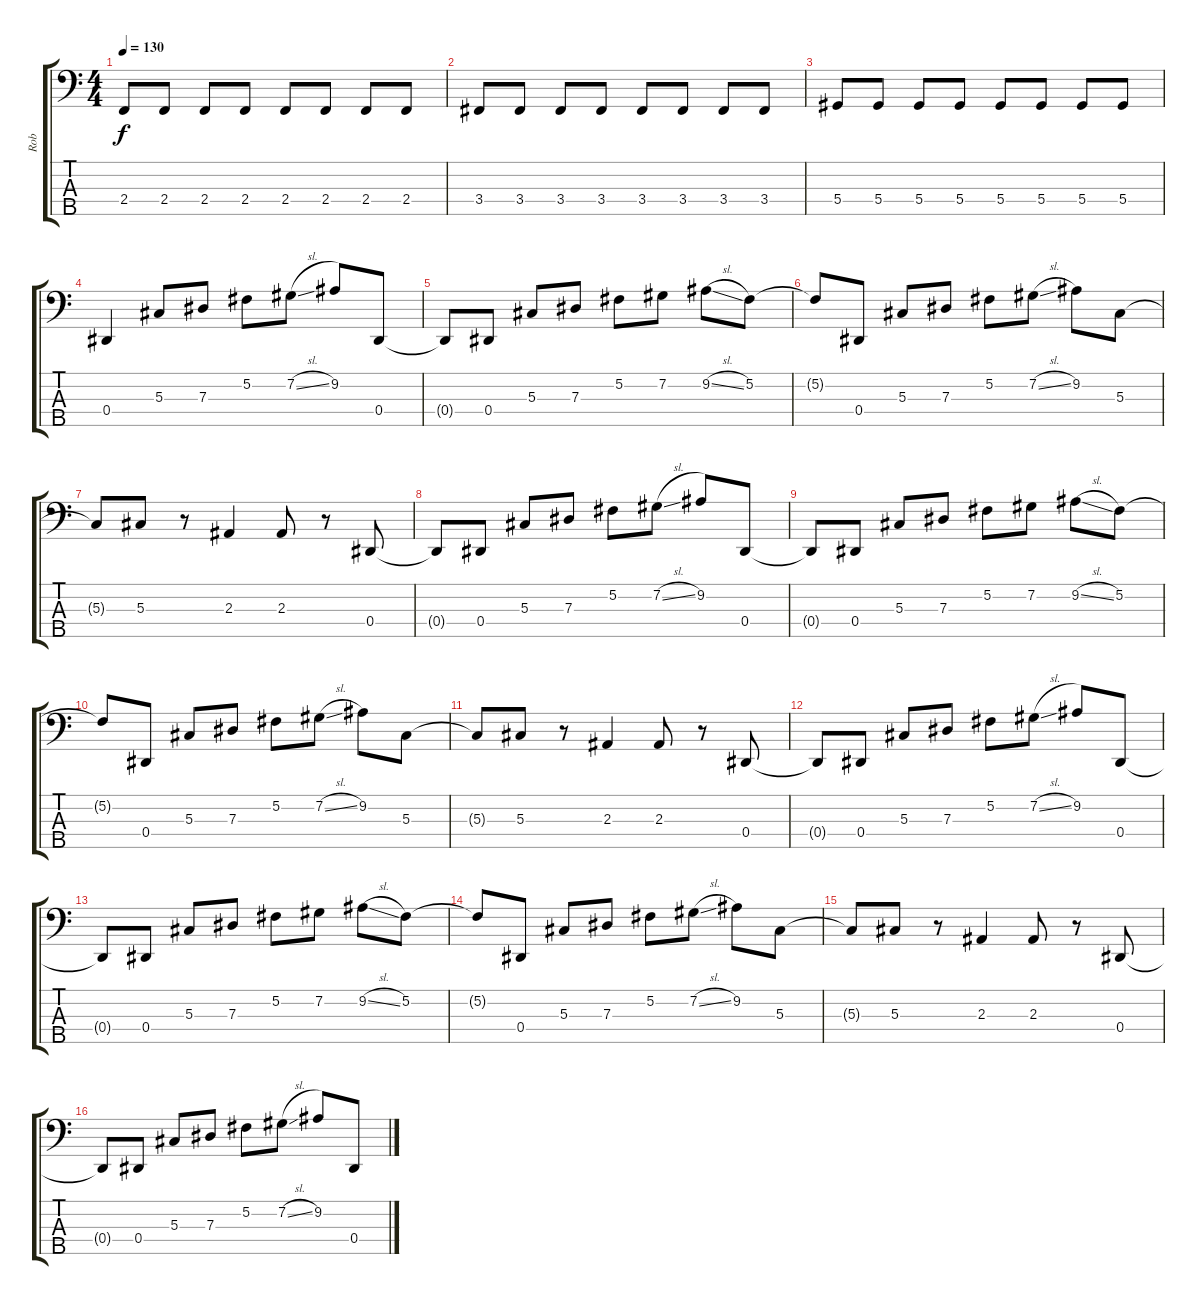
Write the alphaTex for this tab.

\track ("Rob" "Rob") {instrument electricbassfinger}
\staff {score tabs}
\tuning (Gb2 Db2 Ab1 Eb1 Bb0) {hide}
\ts (4 4)
\tempo 130
\clef f4
\ks c
2.4.8{dy f} 2.4.8 2.4.8 2.4.8 2.4.8 2.4.8 2.4.8 2.4.8 |
3.4.8 3.4.8 3.4.8 3.4.8 3.4.8 3.4.8 3.4.8 3.4.8 |
5.4.8 5.4.8 5.4.8 5.4.8 5.4.8 5.4.8 5.4.8 5.4.8 |
0.4.4 5.3.8 7.3.8 5.2.8 7.2{sl}.8 9.2.8 0.4.8 |
0.4{t}.8 0.4.8 5.3.8 7.3.8 5.2.8 7.2.8 9.2{sl}.8 5.2.8 |
5.2{t}.8 0.4.8 5.3.8 7.3.8 5.2.8 7.2{sl}.8 9.2.8 5.3.8 |
5.3{t}.8 5.3.8 r.8 2.3.4 2.3.8 r.8 0.4.8 |
0.4{t}.8 0.4.8 5.3.8 7.3.8 5.2.8 7.2{sl}.8 9.2.8 0.4.8 |
0.4{t}.8 0.4.8 5.3.8 7.3.8 5.2.8 7.2.8 9.2{sl}.8 5.2.8 |
5.2{t}.8 0.4.8 5.3.8 7.3.8 5.2.8 7.2{sl}.8 9.2.8 5.3.8 |
5.3{t}.8 5.3.8 r.8 2.3.4 2.3.8 r.8 0.4.8 |
0.4{t}.8 0.4.8 5.3.8 7.3.8 5.2.8 7.2{sl}.8 9.2.8 0.4.8 |
0.4{t}.8 0.4.8 5.3.8 7.3.8 5.2.8 7.2.8 9.2{sl}.8 5.2.8 |
5.2{t}.8 0.4.8 5.3.8 7.3.8 5.2.8 7.2{sl}.8 9.2.8 5.3.8 |
5.3{t}.8 5.3.8 r.8 2.3.4 2.3.8 r.8 0.4.8 |
0.4{t}.8 0.4.8 5.3.8 7.3.8 5.2.8 7.2{sl}.8 9.2.8 0.4.8
